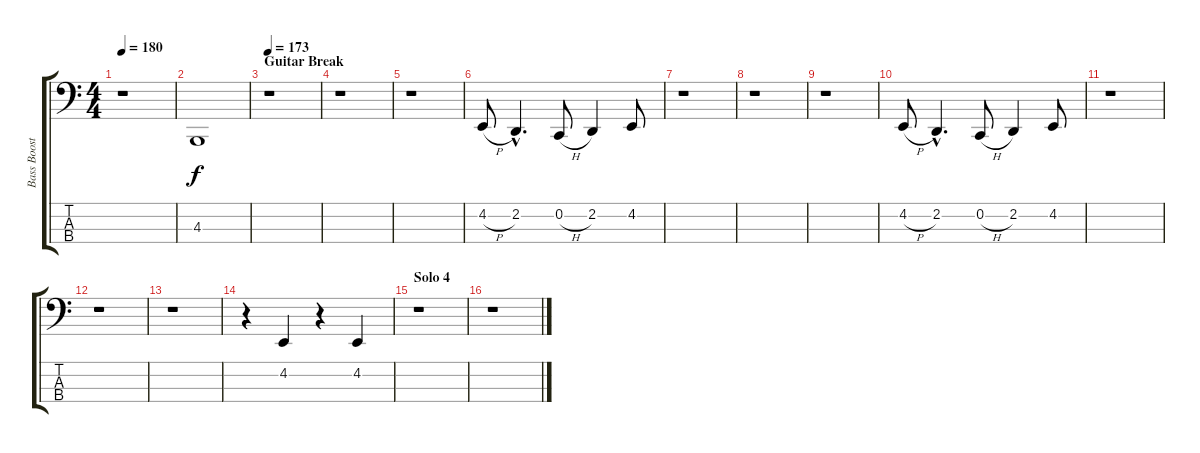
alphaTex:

\track ("Bass Boost 1" "Bass Boost") {instrument cello}
\staff {score tabs}
\tuning (F2 C2 G1 D1) {hide}
\ts (4 4)
\tempo 180
\clef f4
\ks c
r.1{dy f} |
4.3.1 |
\section ("" "Guitar Break")
\tempo 173
r.1 |
r.1 |
r.1 |
4.2{h}.8 2.2{hac}.4{d} 0.2{h}.8 2.2.4 4.2.8 |
r.1 |
r.1 |
r.1 |
4.2{h}.8 2.2{hac}.4{d} 0.2{h}.8 2.2.4 4.2.8 |
r.1 |
r.1 |
r.1 |
r.4 4.2.4 r.4 4.2.4 |
\section ("" "Solo 4")
r.1 |
r.1
